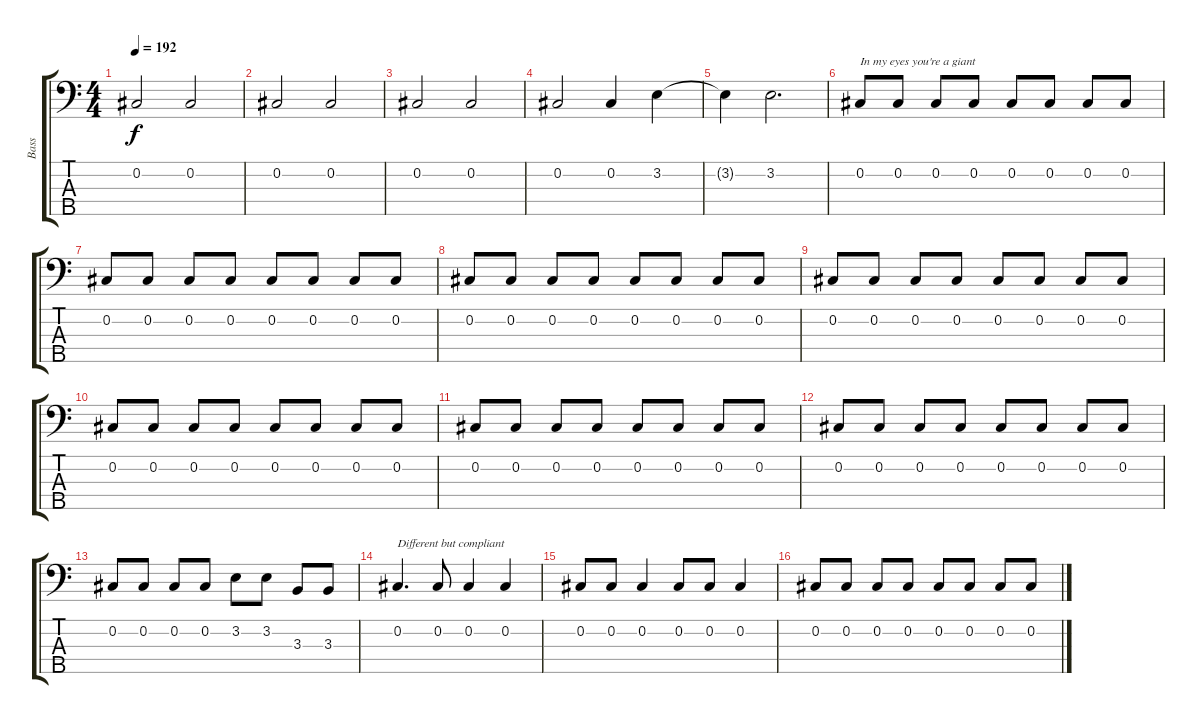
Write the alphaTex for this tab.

\track ("Bass" "Bass") {instrument electricbasspick}
\staff {score tabs}
\tuning (Gb2 Db2 Ab1 Eb1 Bb0) {hide}
\ts (4 4)
\tempo 192
\clef f4
\ks c
0.2.2{dy f} 0.2.2 |
0.2.2 0.2.2 |
0.2.2 0.2.2 |
0.2.2 0.2.4 3.2.4 |
3.2{t}.4 3.2.2{d} |
0.2.8{txt "In my eyes you're a giant"} 0.2.8 0.2.8 0.2.8 0.2.8 0.2.8 0.2.8 0.2.8 |
0.2.8 0.2.8 0.2.8 0.2.8 0.2.8 0.2.8 0.2.8 0.2.8 |
0.2.8 0.2.8 0.2.8 0.2.8 0.2.8 0.2.8 0.2.8 0.2.8 |
0.2.8 0.2.8 0.2.8 0.2.8 0.2.8 0.2.8 0.2.8 0.2.8 |
0.2.8 0.2.8 0.2.8 0.2.8 0.2.8 0.2.8 0.2.8 0.2.8 |
0.2.8 0.2.8 0.2.8 0.2.8 0.2.8 0.2.8 0.2.8 0.2.8 |
0.2.8 0.2.8 0.2.8 0.2.8 0.2.8 0.2.8 0.2.8 0.2.8 |
0.2.8 0.2.8 0.2.8 0.2.8 3.2.8 3.2.8 3.3.8 3.3.8 |
0.2.4{d txt "Different but compliant"} 0.2.8 0.2.4 0.2.4 |
0.2.8 0.2.8 0.2.4 0.2.8 0.2.8 0.2.4 |
0.2.8 0.2.8 0.2.8 0.2.8 0.2.8 0.2.8 0.2.8 0.2.8
